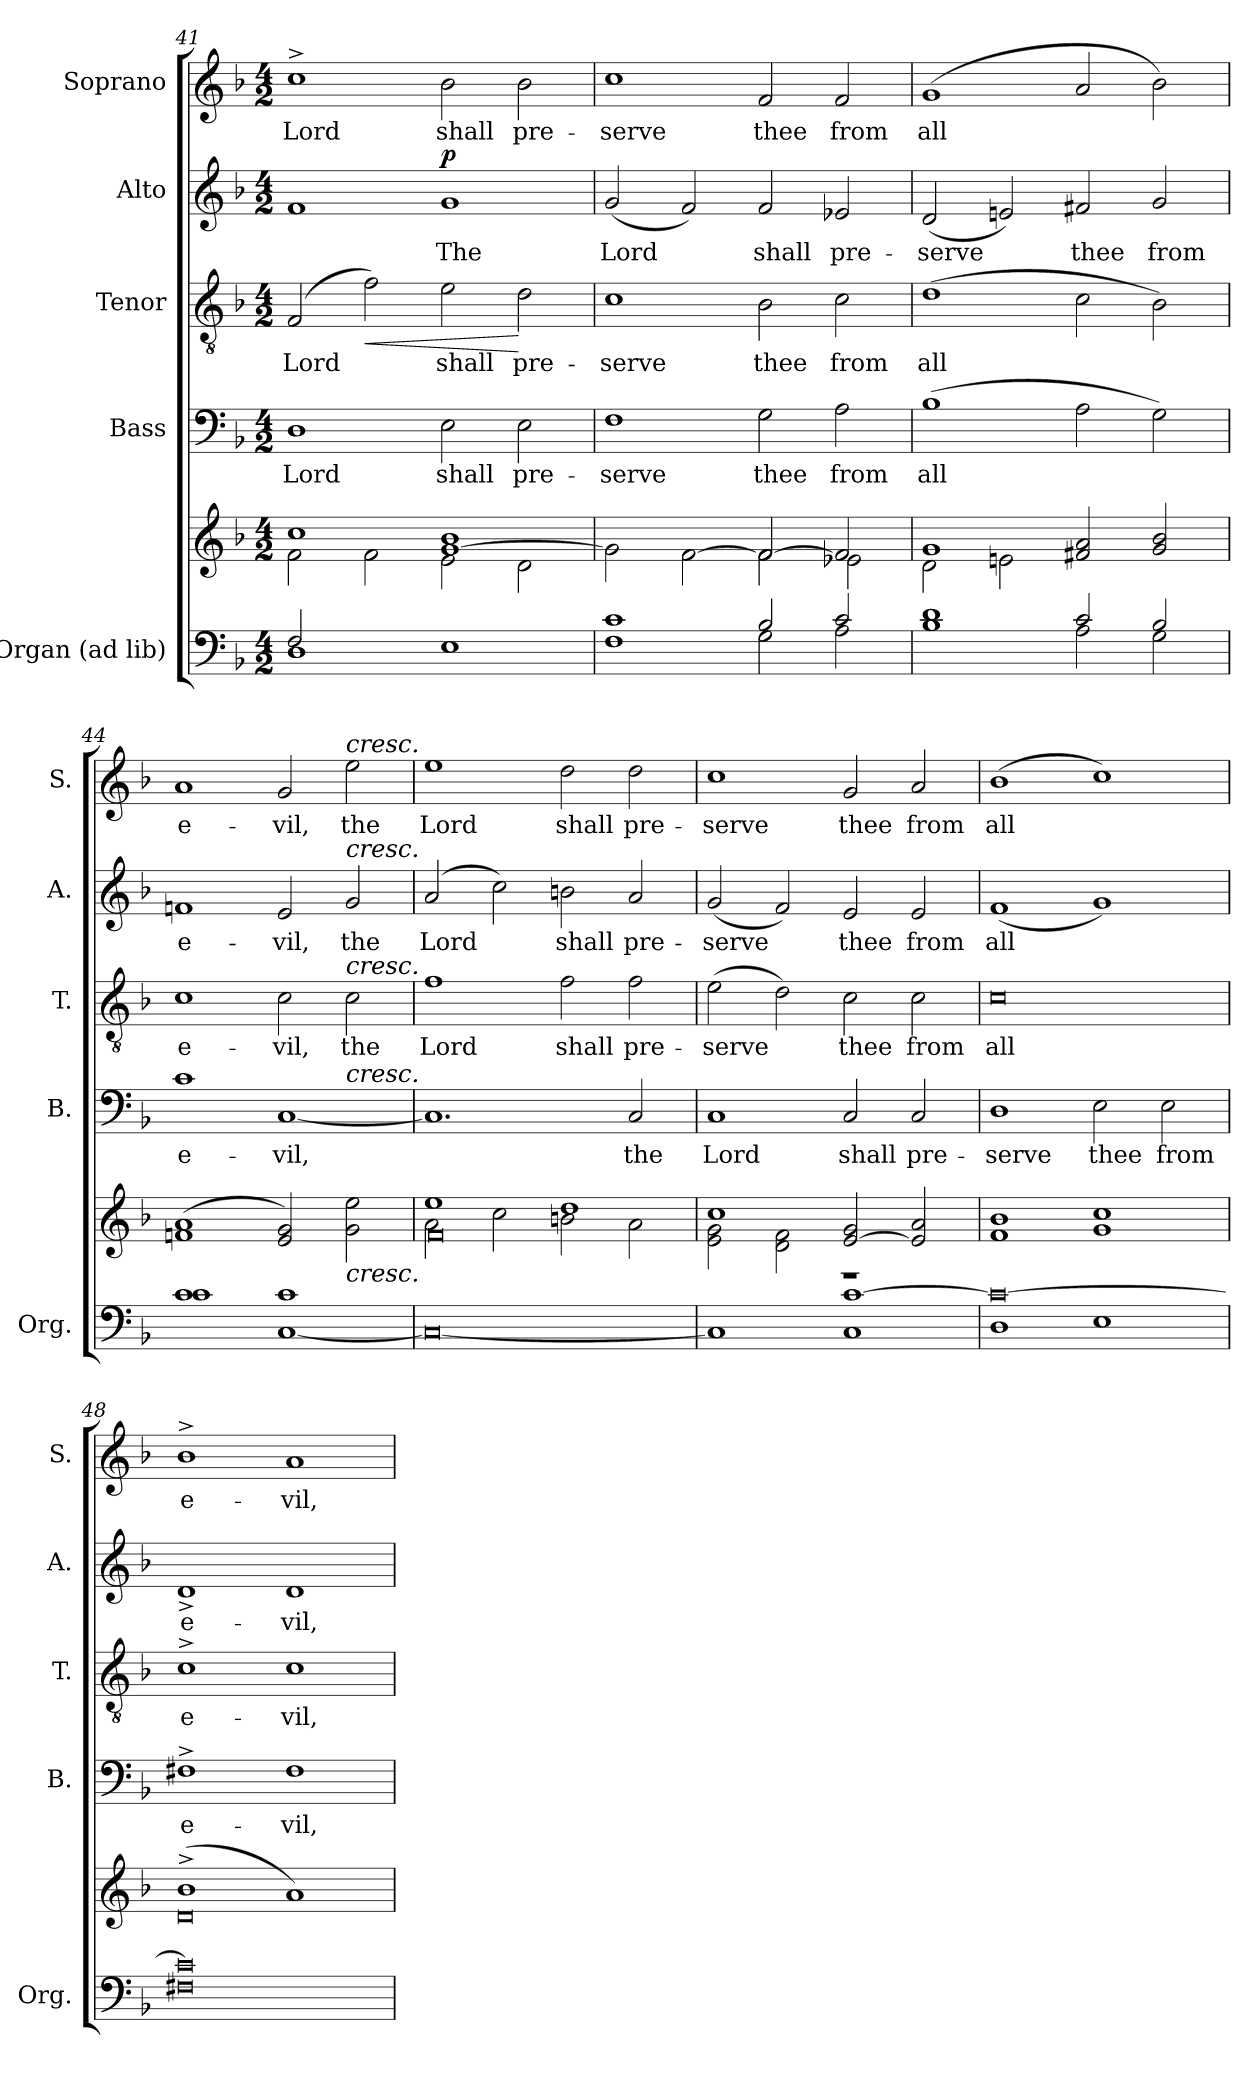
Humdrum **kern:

**kern	**kern	**kern	**text	**kern	**text	**dynam	**kern	**text	**dynam	**kern	**text
*part5	*part5	*part4	*part4	*part3	*part3	*part3	*part2	*part2	*part2	*part1	*part1
*staff6	*staff5	*staff4	*staff4	*staff3	*staff3	*staff3	*staff2	*staff2	*staff2	*staff1	*staff1
*I"Organ (ad lib)	*	*I"Bass	*	*I"Tenor	*	*	*I"Alto	*	*	*I"Soprano	*
*I'Org.	*	*I'B.	*	*I'T.	*	*	*I'A.	*	*	*I'S.	*
*clefF4	*clefG2	*clefF4	*	*clefGv2	*	*	*clefG2	*	*	*clefG2	*
*	*	*	*	*ITrd7c12	*	*	*	*	*	*	*
*k[b-]	*k[b-]	*k[b-]	*	*k[b-]	*	*	*k[b-]	*	*	*k[b-]	*
*F:	*F:	*F:	*	*F:	*	*	*F:	*	*	*F:	*
*M4/2	*M4/2	*M4/2	*	*M4/2	*	*	*M4/2	*	*	*M4/2	*
=41	=41	=41	=41	=41	=41	=41	=41	=41	=41	=41	=41
*^	*^	*	*	*	*	*	*	*	*	*	*
!	!	!	!	!	!LO:LY:b:color=#000000	!	!	!	!	!	!	!	!
!	!	!	!	!	!	!	!LO:LY:b:color=#000000	!	!	!	!	!	!
!	!	!	!	!	!	!	!	!	!	!	!	!	!LO:LY:b:color=#000000
2Fi/	1Di	1cci	2fi\	1Di	Lord	(2FFi/	Lord	.	1fi	.	.	1cc^i	Lord
!	!	!	!	!	!	!	!	!LO:HP:b	!	!	!	!	!
1.ryy	.	.	2fi\	.	.	2Fi\)	.	<	.	.	.	.	.
!	!	!	!	!	!LO:LY:b:color=#000000	!	!	!	!	!	!	!	!
!	!	!	!	!	!	!	!LO:LY:b:color=#000000	!	!	!	!	!	!
!	!	!	!	!	!	!	!	!	!	!LO:LY:b:color=#000000	!	!	!
!	!	!	!	!	!	!	!	!	!	!	!	!	!LO:LY:b:color=#000000
.	1Ei	[>1gi 1b-i	2ei\	2Ei\	shall	2Ei\	shall	.	1gi	The	p	2b-i\	shall
!	!	!	!	!	!LO:LY:b:color=#000000	!	!	!	!	!	!	!	!
!	!	!	!	!	!	!	!LO:LY:b:color=#000000	!	!	!	!	!	!
!	!	!	!	!	!	!	!	!	!	!	!	!	!LO:LY:b:color=#000000
.	.	.	2di\	2Ei\	pre-	2Di\	pre-	[	.	.	.	2b-i\	pre-
=42	=42	=42	=42	=42	=42	=42	=42	=42	=42	=42	=42	=42	=42
!	!	!	!	!	!LO:LY:b:color=#000000	!	!	!	!	!	!	!	!
!	!	!	!	!	!	!	!LO:LY:b:color=#000000	!	!	!	!	!	!
!	!	!	!	!	!	!	!	!	!	!LO:LY:b:color=#000000	!	!	!
!	!	!	!	!	!	!	!	!	!	!	!	!	!LO:LY:b:color=#000000
1ci	1Fi	1ryy	2gi\]	1Fi	-serve	1Ci	-serve	.	(2gi/	Lord	.	1cci	-serve
.	.	.	[>2fi\	.	.	.	.	.	2fi/)	.	.	.	.
!	!	!	!	!	!LO:LY:b:color=#000000	!	!	!	!	!	!	!	!
!	!	!	!	!	!	!	!LO:LY:b:color=#000000	!	!	!	!	!	!
!	!	!	!	!	!	!	!	!	!	!LO:LY:b:color=#000000	!	!	!
!	!	!	!	!	!	!	!	!	!	!	!	!	!LO:LY:b:color=#000000
2B-i/	2Gi\	2fi/_>	2fi\	2Gi\	thee	2BB-i\	thee	.	2fi/	shall	.	2fi/	thee
!	!	!	!	!	!LO:LY:b:color=#000000	!	!	!	!	!	!	!	!
!	!	!	!	!	!	!	!LO:LY:b:color=#000000	!	!	!	!	!	!
!	!	!	!	!	!	!	!	!	!	!LO:LY:b:color=#000000	!	!	!
!	!	!	!	!	!	!	!	!	!	!	!	!	!LO:LY:b:color=#000000
2ci/	2Ai\	2fi/]	2e-Xi\	2Ai\	from	2Ci\	from	.	2e-Xi/	pre-	.	2fi/	from
=43	=43	=43	=43	=43	=43	=43	=43	=43	=43	=43	=43	=43	=43
!	!	!	!	!	!LO:LY:b:color=#000000	!	!	!	!	!	!	!	!
!	!	!	!	!	!	!	!LO:LY:b:color=#000000	!	!	!	!	!	!
!	!	!	!	!	!	!	!	!	!	!LO:LY:b:color=#000000	!	!	!
!	!	!	!	!	!	!	!	!	!	!	!	!	!LO:LY:b:color=#000000
1di	1B-i	1gi	2di\	(1B-i	all	(1Di	all	.	(2di/	-serve	.	(1gi	all
.	.	.	2eni\	.	.	.	.	.	2eni/)	.	.	.	.
!	!	!	!	!	!	!	!	!	!	!LO:LY:b:color=#000000	!	!	!
2ci/	2Ai\	2f#Xi/ 2ai	1ryy	2Ai\	.	2Ci\	.	.	2f#Xi/	thee	.	2ai/	.
!	!	!	!	!	!	!	!	!	!	!LO:LY:b:color=#000000	!	!	!
2B-i/	2Gi\	2gi/ 2b-i	.	2Gi\)	.	2BB-i\)	.	.	2gi/	from	.	2b-i\)	.
!!LO:PB:g=z
=44	=44	=44	=44	=44	=44	=44	=44	=44	=44	=44	=44	=44	=44
!	!	!	!	!	!LO:LY:b:color=#000000	!	!	!	!	!	!	!	!
!	!	!	!	!	!	!	!LO:LY:b:color=#000000	!	!	!	!	!	!
!	!	!	!	!	!	!	!	!	!	!LO:LY:b:color=#000000	!	!	!
!	!	!	!	!	!	!	!	!	!	!	!	!	!LO:LY:b:color=#000000
*	*	*	*	*^	*	*	*	*	*	*	*	*	*
1ci	1ci	(1ai	1fni	1ci	1.ryy	e-	1Ci	e-	.	1fni	e-	.	1ai	e-
!	!	!	!	!	!	!LO:LY:b:color=#000000	!	!	!	!	!	!	!	!
!	!	!	!	!	!	!	!	!LO:LY:b:color=#000000	!	!	!	!	!	!
!	!	!	!	!	!	!	!	!	!	!	!LO:LY:b:color=#000000	!	!	!
!	!	!	!	!	!	!	!	!	!	!	!	!	!	!LO:LY:b:color=#000000
1ci	[<1Ci	2ei/ 2gi)	1ryy	[<1Ci	.	-vil,	2Ci\	-vil,	.	2ei/	-vil,	.	2gi/	-vil,
!	!	!	!	!	!	!	!	!LO:LY:b:color=#000000	!	!	!	!	!	!
!	!	!	!	!	!	!	!	!	!	!	!LO:LY:b:color=#000000	!	!	!
!	!	!	!	!	!	!	!	!	!	!	!	!	!LO:TX:a:i:t=cresc.	!
!	!	!	!	!	!	!	!	!	!	!LO:TX:a:i:t=cresc.	!	!	!	!
!	!	!	!	!	!	!	!LO:TX:a:i:t=cresc.	!	!	!	!	!	!	!
!	!	!	!	!	!LO:TX:a:i:t=cresc.	!	!	!	!	!	!	!	!	!
!	!	!LO:TX:b:i:t=cresc.	!	!	!	!	!	!	!	!	!	!	!	!
!	!	!	!	!	!	!	!	!	!	!	!	!	!	!LO:LY:b:color=#000000
.	.	2gi\ 2eei	.	.	2ryy	.	2Ci\	the	.	2gi/	the	.	2eei\	the
*v	*v	*	*	*v	*v	*	*	*	*	*	*	*	*	*
=45	=45	=45	=45	=45	=45	=45	=45	=45	=45	=45	=45	=45
*	*	*^	*	*	*	*	*	*	*	*	*	*
*	*	*	*	*^	*	*	*	*	*	*	*	*	*
!	!	!	!	!	!	!	!	!LO:LY:b:color=#000000	!	!	!	!	!	!
*	*	*	*	*v	*v	*	*	*	*	*	*	*	*	*
*	*	*	*	*^	*	*	*	*	*	*	*	*	*
!	!	!	!	!	!	!	!	!	!	!	!LO:LY:b:color=#000000	!	!	!
*	*	*	*	*v	*v	*	*	*	*	*	*	*	*	*
*	*	*	*	*^	*	*	*	*	*	*	*	*	*
!	!	!	!	!	!	!	!	!	!	!	!	!	!	!LO:LY:b:color=#000000
*	*	*	*	*v	*v	*	*	*	*	*	*	*	*	*
0Ci_<	1eei	2ai\	0fi	1.Ci]	.	1Fi	Lord	.	(2ai/	Lord	.	1eei	Lord
.	.	2cci\	.	.	.	.	.	.	2cci\)	.	.	.	.
!	!	!	!	!	!	!	!LO:LY:b:color=#000000	!	!	!	!	!	!
!	!	!	!	!	!	!	!	!	!	!LO:LY:b:color=#000000	!	!	!
!	!	!	!	!	!	!	!	!	!	!	!	!	!LO:LY:b:color=#000000
.	1ddi	2bni\	.	.	.	2Fi\	shall	.	2bni\	shall	.	2ddi\	shall
!	!	!	!	!	!LO:LY:b:color=#000000	!	!	!	!	!	!	!	!
!	!	!	!	!	!	!	!LO:LY:b:color=#000000	!	!	!	!	!	!
!	!	!	!	!	!	!	!	!	!	!LO:LY:b:color=#000000	!	!	!
!	!	!	!	!	!	!	!	!	!	!	!	!	!LO:LY:b:color=#000000
.	.	2ai\	.	2Ci/	the	2Fi\	pre-	.	2ai/	pre-	.	2ddi\	pre-
*	*	*v	*v	*	*	*	*	*	*	*	*	*	*
=46	=46	=46	=46	=46	=46	=46	=46	=46	=46	=46	=46	=46
*^	*	*	*	*	*	*	*	*	*	*	*	*
!	!	!	!	!	!LO:LY:b:color=#000000	!	!	!	!	!	!	!	!
!	!	!	!	!	!	!	!LO:LY:b:color=#000000	!	!	!	!	!	!
!	!	!	!	!	!	!	!	!	!	!LO:LY:b:color=#000000	!	!	!
!	!	!	!	!	!	!	!	!	!	!	!	!	!LO:LY:b:color=#000000
1Ci]	1ryy	1cci	2ei\ 2gi	1Ci	Lord	(2Ei\	-serve	.	(2gi/	-serve	.	1cci	-serve
.	.	.	2di\ 2fi	.	.	2Di\)	.	.	2fi/)	.	.	.	.
!	!	!	!	!	!LO:LY:b:color=#000000	!	!	!	!	!	!	!	!
!	!	!	!	!	!	!	!LO:LY:b:color=#000000	!	!	!	!	!	!
!	!	!	!	!	!	!	!	!	!	!LO:LY:b:color=#000000	!	!	!
!	!	!	!	!	!	!	!	!	!	!	!	!	!LO:LY:b:color=#000000
[>1ci	1Ci	[>2ei/ 2gi	1r	2Ci/	shall	2Ci\	thee	.	2ei/	thee	.	2gi/	thee
!	!	!	!	!	!LO:LY:b:color=#000000	!	!	!	!	!	!	!	!
!	!	!	!	!	!	!	!LO:LY:b:color=#000000	!	!	!	!	!	!
!	!	!	!	!	!	!	!	!	!	!LO:LY:b:color=#000000	!	!	!
!	!	!	!	!	!	!	!	!	!	!	!	!	!LO:LY:b:color=#000000
.	.	2ei/] 2ai	.	2Ci/	pre-	2Ci\	from	.	2ei/	from	.	2ai/	from
=47	=47	=47	=47	=47	=47	=47	=47	=47	=47	=47	=47	=47	=47
!	!	!	!	!	!LO:LY:b:color=#000000	!	!	!	!	!	!	!	!
!	!	!	!	!	!	!	!LO:LY:b:color=#000000	!	!	!	!	!	!
!	!	!	!	!	!	!	!	!	!	!LO:LY:b:color=#000000	!	!	!
!	!	!	!	!	!	!	!	!	!	!	!	!	!LO:LY:b:color=#000000
0ci_>	1Di	1b-i	1fi	1Di	-serve	0Ci	all	.	(1fi	all	.	(1b-i	all
!	!	!	!	!	!LO:LY:b:color=#000000	!	!	!	!	!	!	!	!
.	1Ei	1cci	1gi	2Ei\	thee	.	.	.	1gi)	.	.	1cci)	.
!	!	!	!	!	!LO:LY:b:color=#000000	!	!	!	!	!	!	!	!
.	.	.	.	2Ei\	from	.	.	.	.	.	.	.	.
!!LO:LB:g=z
=48	=48	=48	=48	=48	=48	=48	=48	=48	=48	=48	=48	=48	=48
!	!	!	!	!	!LO:LY:b:color=#000000	!	!	!	!	!	!	!	!
!	!	!	!	!	!	!	!LO:LY:b:color=#000000	!	!	!	!	!	!
!	!	!	!	!	!	!	!	!	!	!LO:LY:b:color=#000000	!	!	!
!	!	!	!	!	!	!	!	!	!	!	!	!	!LO:LY:b:color=#000000
0ci]	0F#Xi	(1b-^i	0di	1F#X^i	e-	1C^i	e-	.	1d^i	e-	.	1b-^i	e-
!	!	!	!	!	!LO:LY:b:color=#000000	!	!	!	!	!	!	!	!
!	!	!	!	!	!	!	!LO:LY:b:color=#000000	!	!	!	!	!	!
!	!	!	!	!	!	!	!	!	!	!LO:LY:b:color=#000000	!	!	!
!	!	!	!	!	!	!	!	!	!	!	!	!	!LO:LY:b:color=#000000
.	.	1ai)	.	1F#i	-vil,	1Ci	-vil,	.	1di	-vil,	.	1ai	-vil,
*v	*v	*	*	*	*	*	*	*	*	*	*	*	*
*	*v	*v	*	*	*	*	*	*	*	*	*	*
=	=	=	=	=	=	=	=	=	=	=	=
*-	*-	*-	*-	*-	*-	*-	*-	*-	*-	*-	*-
